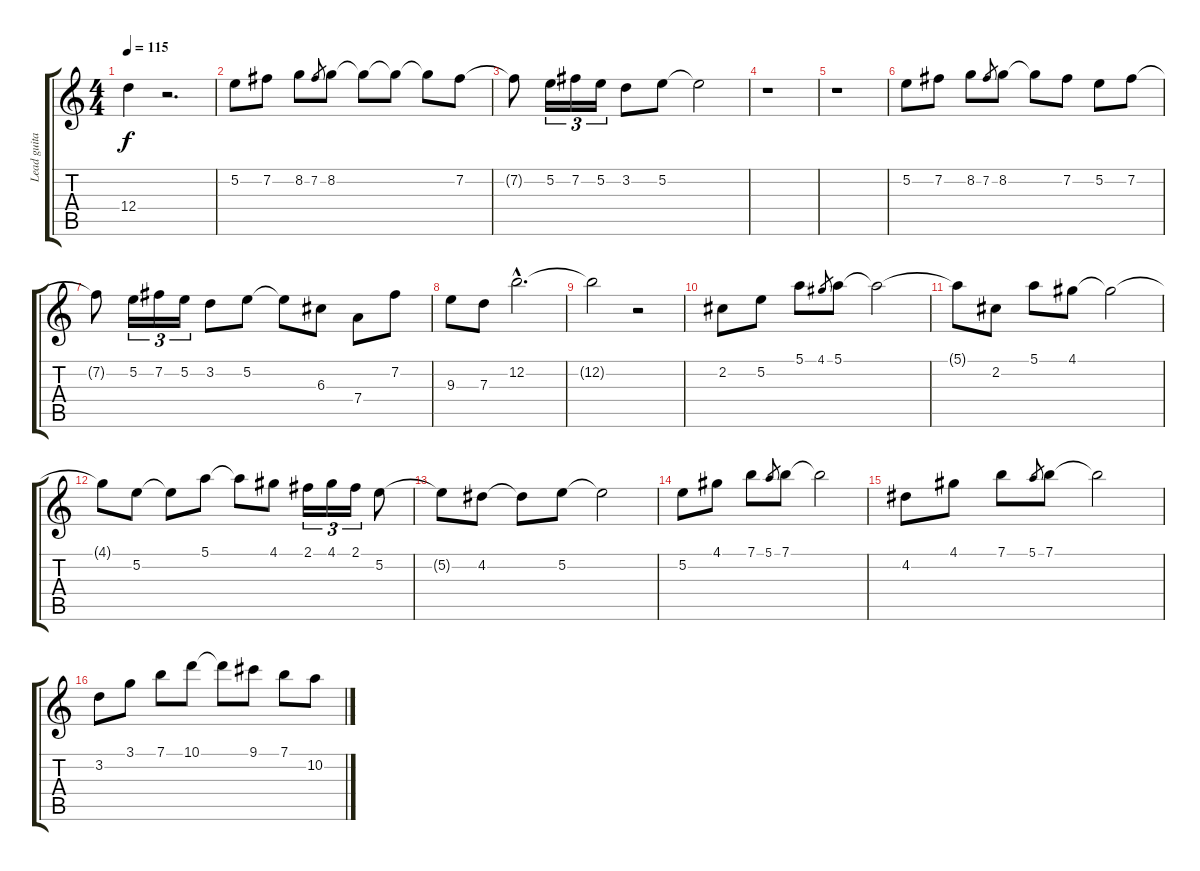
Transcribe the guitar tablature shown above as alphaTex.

\track ("Lead guitar" "Lead guita") {instrument overdrivenguitar}
\staff {score tabs}
\tuning (E4 B3 G3 D3 A2 E2) {hide}
\ts (4 4)
\tempo 115
\clef g2
\ks c
12.4{t}.4{dy f} r.2{d} |
5.2.8 7.2.8 8.2.8 7.2.8{gr} 8.2.8 8.2{t}.8 8.2{t}.8 8.2{t}.8 7.2.8 |
7.2{t}.8 5.2.16{tu (3 2)} 7.2.16{tu (3 2)} 5.2.16{tu (3 2)} 3.2.8 5.2.8 5.2{t}.2 |
r.1 |
r.1 |
5.2.8 7.2.8 8.2.8 7.2.8{gr} 8.2.8 8.2{t}.8 7.2.8 5.2.8 7.2.8 |
7.2{t}.8 5.2.16{tu (3 2)} 7.2.16{tu (3 2)} 5.2.16{tu (3 2)} 3.2.8 5.2.8 5.2{t}.8 6.3.8 7.4.8 7.2.8 |
9.3.8 7.3.8 12.2{hac}.2{d} |
12.2{t}.2 r.2 |
2.2.8 5.2.8 5.1.8 4.1.8{gr} 5.1.8 5.1{t}.2 |
5.1{t}.8 2.2.8 5.1.8 4.1.8 4.1{t}.2 |
4.1{t}.8 5.2.8 5.2{t}.8 5.1.8 5.1{t}.8 4.1.8 2.1.16{tu (3 2)} 4.1.16{tu (3 2)} 2.1.16{tu (3 2)} 5.2.8 |
5.2{t}.8 4.2.8 4.2{t}.8 5.2.8 5.2{t}.2 |
5.2.8 4.1.8 7.1.8 5.1.8{gr} 7.1.8 7.1{t}.2 |
4.2.8 4.1.8 7.1.8 5.1.8{gr} 7.1.8 7.1{t}.2 |
3.2.8 3.1.8 7.1.8 10.1.8 10.1{t}.8 9.1.8 7.1.8 10.2.8
